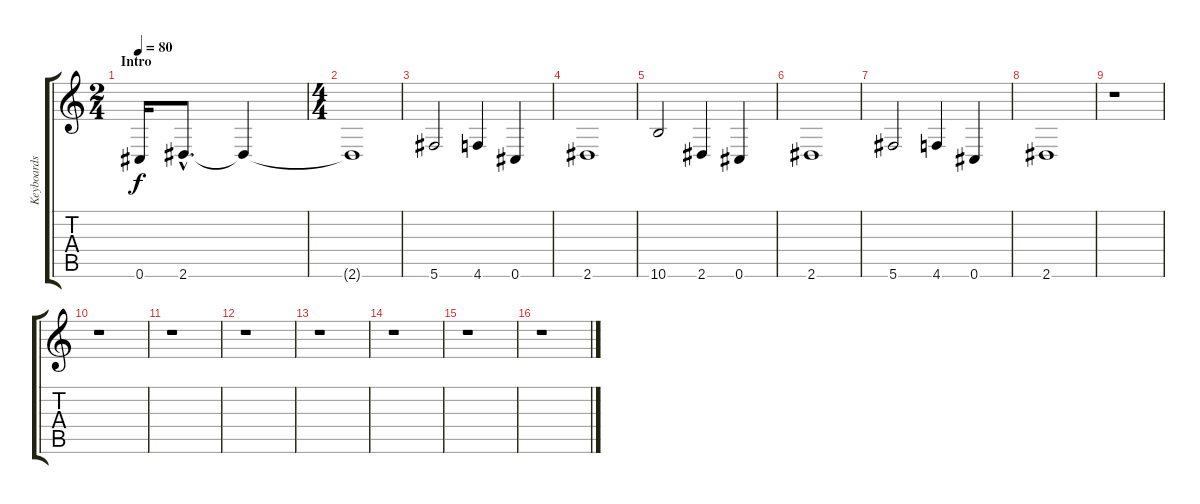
\track ("Keyboards" "Keyboards") {instrument contrabass}
\staff {score tabs}
\tuning (Eb4 Bb3 Gb3 Db3 Ab2 Db2) {hide}
\ts (2 4)
\section ("" "Intro")
\tempo 80
\clef g2
\ks c
0.6.16{dy f instrument contrabass} 2.6{hac}.8{d} 2.6{t}.4 |
\ts (4 4)
2.6{t}.1 |
5.6.2 4.6.4 0.6.4 |
2.6.1 |
10.6.2 2.6.4 0.6.4 |
2.6.1 |
5.6.2 4.6.4 0.6.4 |
2.6.1 |
r.1 |
r.1 |
r.1 |
r.1 |
r.1 |
r.1 |
r.1 |
r.1
